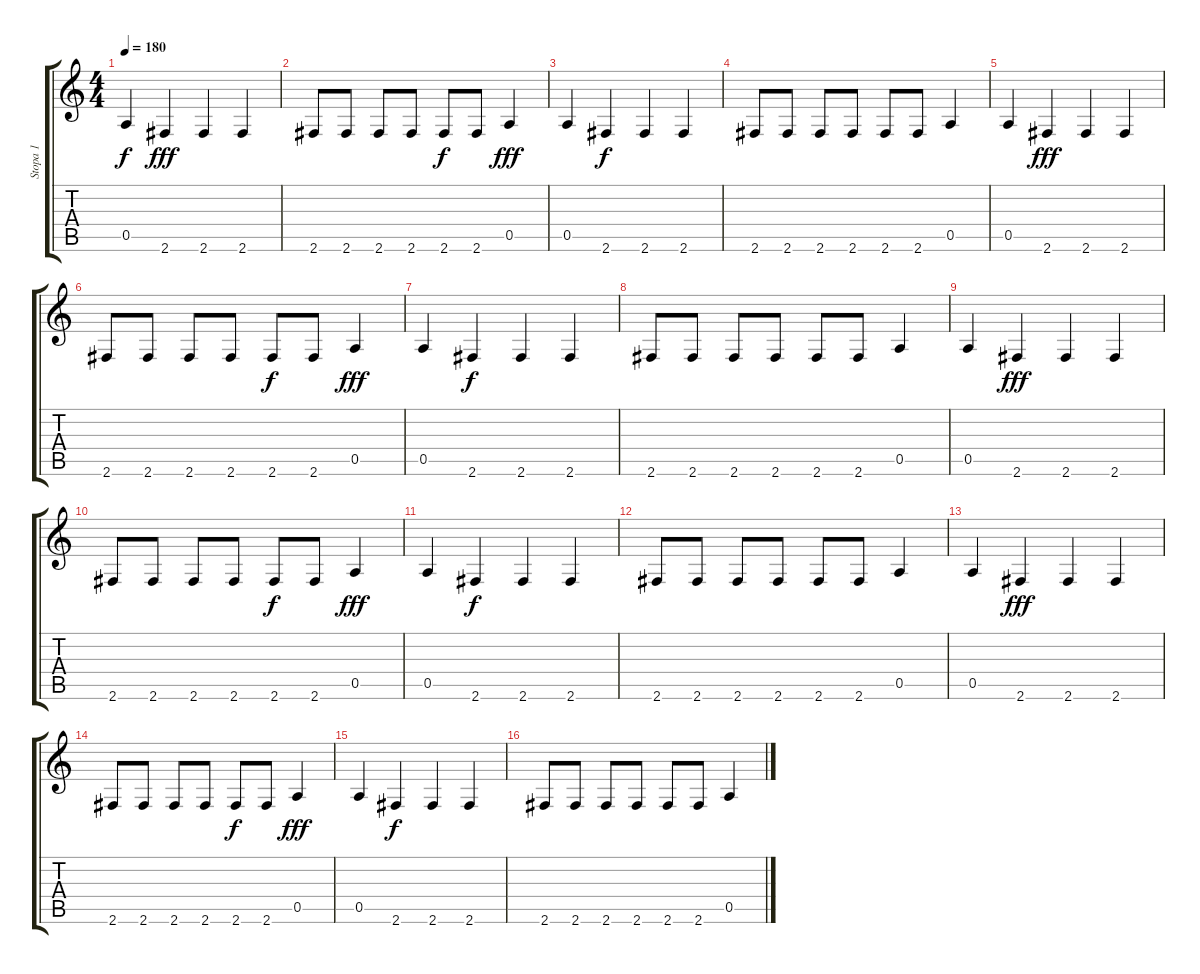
\track ("Stopa 1" "Stopa 1") {instrument electricbassfinger}
\staff {score tabs}
\tuning (E4 B3 G3 D3 A2 E2) {hide}
\ts (4 4)
\tempo 180
\clef g2
\ks c
0.5.4{dy f} 2.6.4{dy fff} 2.6.4 2.6.4 |
2.6.8 2.6.8 2.6.8 2.6.8 2.6.8{dy f} 2.6.8 0.5.4{dy fff} |
0.5.4 2.6.4{dy f} 2.6.4 2.6.4 |
2.6.8 2.6.8 2.6.8 2.6.8 2.6.8 2.6.8 0.5.4 |
0.5.4 2.6.4{dy fff} 2.6.4 2.6.4 |
2.6.8 2.6.8 2.6.8 2.6.8 2.6.8{dy f} 2.6.8 0.5.4{dy fff} |
0.5.4 2.6.4{dy f} 2.6.4 2.6.4 |
2.6.8 2.6.8 2.6.8 2.6.8 2.6.8 2.6.8 0.5.4 |
0.5.4 2.6.4{dy fff} 2.6.4 2.6.4 |
2.6.8 2.6.8 2.6.8 2.6.8 2.6.8{dy f} 2.6.8 0.5.4{dy fff} |
0.5.4 2.6.4{dy f} 2.6.4 2.6.4 |
2.6.8 2.6.8 2.6.8 2.6.8 2.6.8 2.6.8 0.5.4 |
0.5.4 2.6.4{dy fff} 2.6.4 2.6.4 |
2.6.8 2.6.8 2.6.8 2.6.8 2.6.8{dy f} 2.6.8 0.5.4{dy fff} |
0.5.4 2.6.4{dy f} 2.6.4 2.6.4 |
2.6.8 2.6.8 2.6.8 2.6.8 2.6.8 2.6.8 0.5.4
